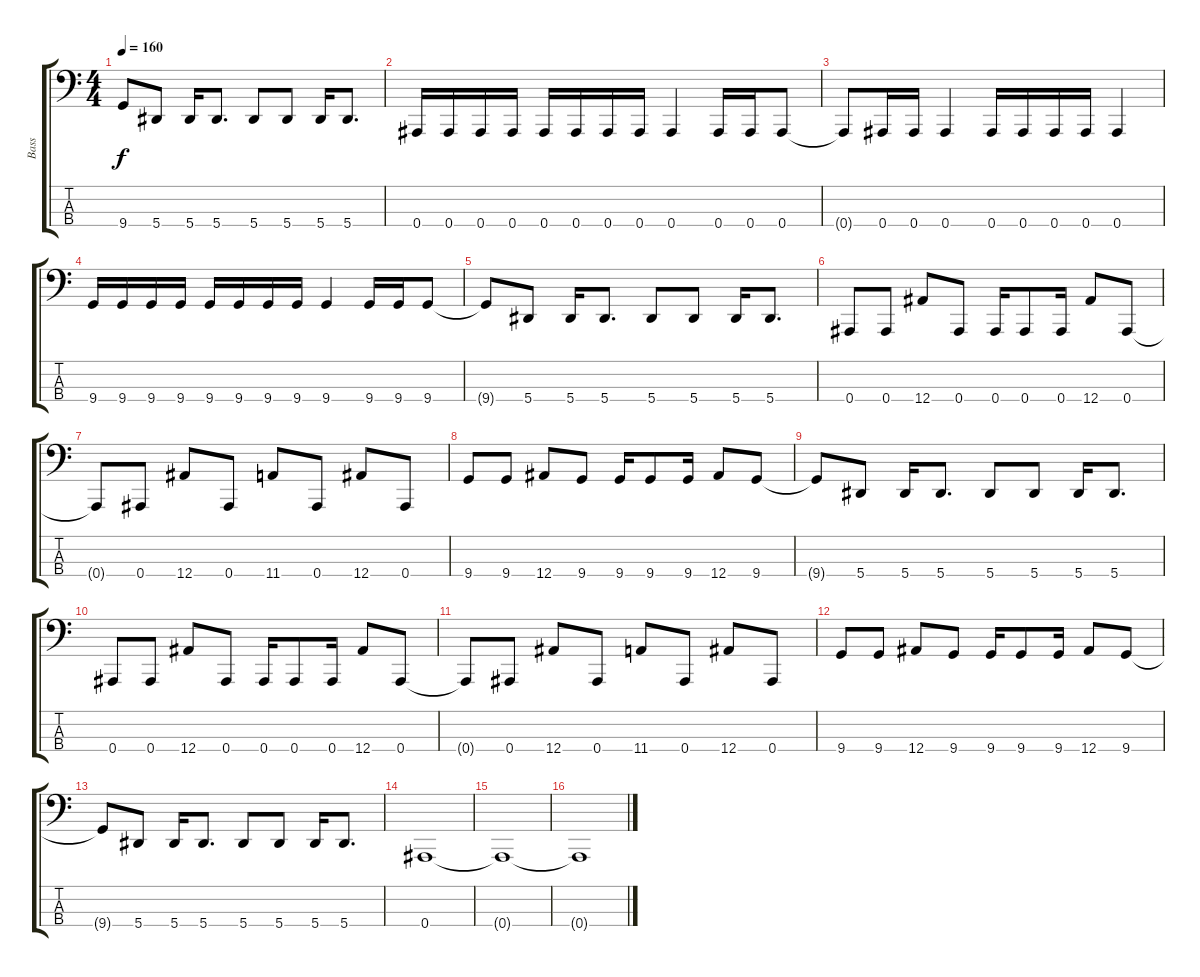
\track ("Bass" "Bass") {instrument electricbasspick}
\staff {score tabs}
\tuning (Eb2 Bb1 F1 Bb0) {hide}
\ts (4 4)
\tempo 160
\clef f4
\ks c
9.4{t}.8{dy f} 5.4.8 5.4.16 5.4.8{d} 5.4.8 5.4.8 5.4.16 5.4.8{d} |
0.4.16 0.4.16 0.4.16 0.4.16 0.4.16 0.4.16 0.4.16 0.4.16 0.4.4 0.4.16 0.4.16 0.4.8 |
0.4{t}.8 0.4.16 0.4.16 0.4.4 0.4.16 0.4.16 0.4.16 0.4.16 0.4.4 |
9.4.16 9.4.16 9.4.16 9.4.16 9.4.16 9.4.16 9.4.16 9.4.16 9.4.4 9.4.16 9.4.16 9.4.8 |
9.4{t}.8 5.4.8 5.4.16 5.4.8{d} 5.4.8 5.4.8 5.4.16 5.4.8{d} |
0.4.8 0.4.8 12.4.8 0.4.8 0.4.16 0.4.8 0.4.16 12.4.8 0.4.8 |
0.4{t}.8 0.4.8 12.4.8 0.4.8 11.4.8 0.4.8 12.4.8 0.4.8 |
9.4.8 9.4.8 12.4.8 9.4.8 9.4.16 9.4.8 9.4.16 12.4.8 9.4.8 |
9.4{t}.8 5.4.8 5.4.16 5.4.8{d} 5.4.8 5.4.8 5.4.16 5.4.8{d} |
0.4.8 0.4.8 12.4.8 0.4.8 0.4.16 0.4.8 0.4.16 12.4.8 0.4.8 |
0.4{t}.8 0.4.8 12.4.8 0.4.8 11.4.8 0.4.8 12.4.8 0.4.8 |
9.4.8 9.4.8 12.4.8 9.4.8 9.4.16 9.4.8 9.4.16 12.4.8 9.4.8 |
9.4{t}.8 5.4.8 5.4.16 5.4.8{d} 5.4.8 5.4.8 5.4.16 5.4.8{d} |
0.4.1 |
0.4{t}.1 |
0.4{t}.1
